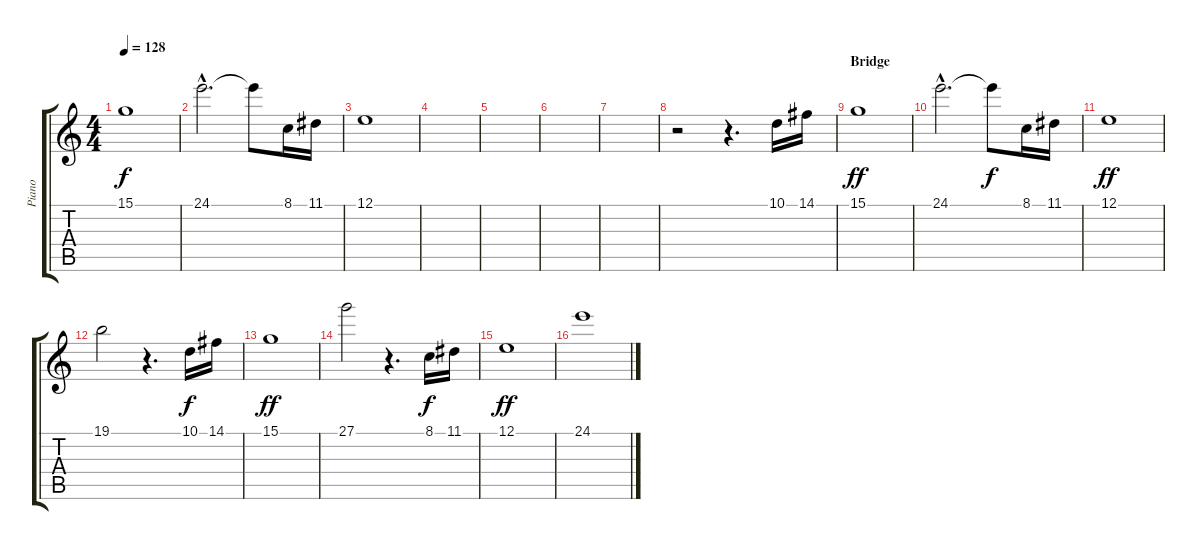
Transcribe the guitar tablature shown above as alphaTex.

\track ("Piano" "Piano") {instrument acousticgrandpiano}
\staff {score tabs}
\tuning (E4 B3 G3 D3 A2 E2) {hide}
\ts (4 4)
\tempo 128
\clef g2
\ks c
15.1.1{dy f} |
24.1{hac}.2{d} 24.1{t}.8 8.1.16 11.1.16 |
12.1.1 |
|
|
|
|
r.2 r.4{d} 10.1.16 14.1.16 |
\section ("" "Bridge")
15.1.1{dy ff} |
24.1{hac}.2{d} 24.1{t}.8{dy f} 8.1.16 11.1.16 |
12.1.1{dy ff} |
19.1.2 r.4{d} 10.1.16{dy f} 14.1.16 |
15.1.1{dy ff} |
27.1.2 r.4{d} 8.1.16{dy f} 11.1.16 |
12.1.1{dy ff} |
24.1.1
